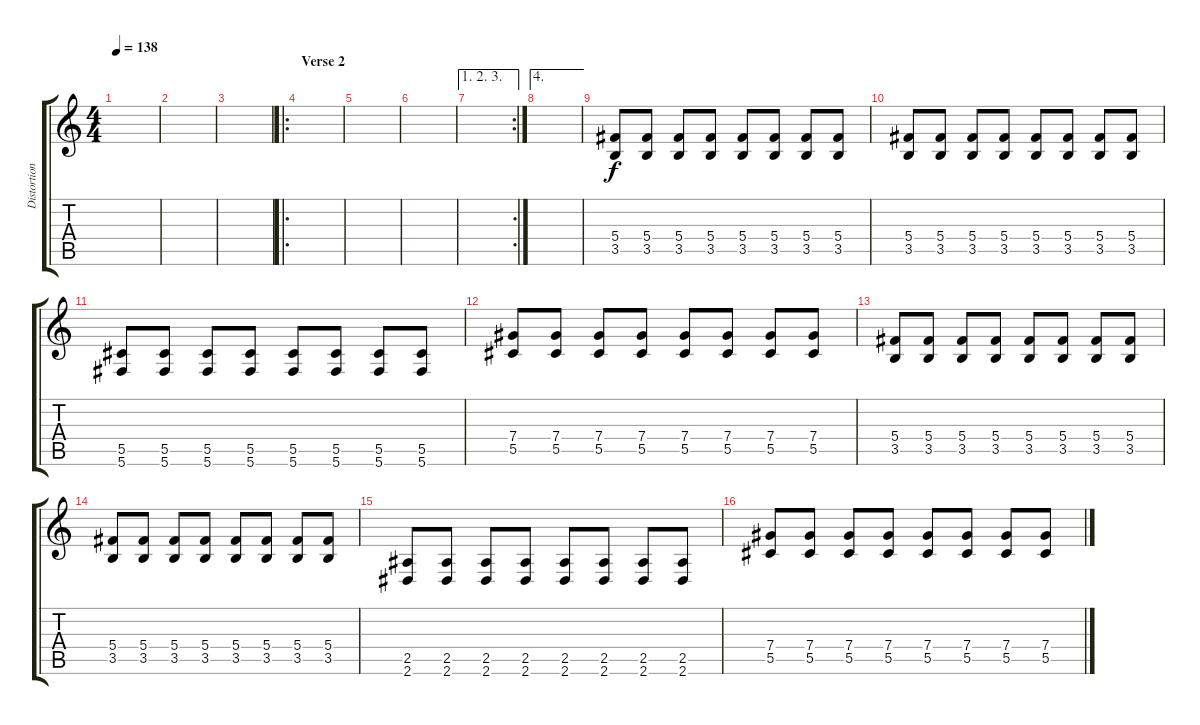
\track ("Distortion" "Distortion") {instrument distortionguitar}
\staff {score tabs}
\tuning (Eb4 Bb3 Gb3 Db3 Ab2 Db2) {hide}
\ts (4 4)
\tempo 138
\clef g2
\ks c
|
|
|
\ro
\section ("" "Verse 2")
|
|
|
\ae (1 2 3)
\rc 2
|
\ae 4
|
(5.4 3.5).8 (5.4 3.5).8 (5.4 3.5).8 (5.4 3.5).8 (5.4 3.5).8 (5.4 3.5).8 (5.4 3.5).8 (5.4 3.5).8 |
(5.4 3.5).8 (5.4 3.5).8 (5.4 3.5).8 (5.4 3.5).8 (5.4 3.5).8 (5.4 3.5).8 (5.4 3.5).8 (5.4 3.5).8 |
(5.5 5.6).8 (5.5 5.6).8 (5.5 5.6).8 (5.5 5.6).8 (5.5 5.6).8 (5.5 5.6).8 (5.5 5.6).8 (5.5 5.6).8 |
(7.4 5.5).8 (7.4 5.5).8 (7.4 5.5).8 (7.4 5.5).8 (7.4 5.5).8 (7.4 5.5).8 (7.4 5.5).8 (7.4 5.5).8 |
(5.4 3.5).8 (5.4 3.5).8 (5.4 3.5).8 (5.4 3.5).8 (5.4 3.5).8 (5.4 3.5).8 (5.4 3.5).8 (5.4 3.5).8 |
(5.4 3.5).8 (5.4 3.5).8 (5.4 3.5).8 (5.4 3.5).8 (5.4 3.5).8 (5.4 3.5).8 (5.4 3.5).8 (5.4 3.5).8 |
(2.5 2.6).8 (2.5 2.6).8 (2.5 2.6).8 (2.5 2.6).8 (2.5 2.6).8 (2.5 2.6).8 (2.5 2.6).8 (2.5 2.6).8 |
(7.4 5.5).8 (7.4 5.5).8 (7.4 5.5).8 (7.4 5.5).8 (7.4 5.5).8 (7.4 5.5).8 (7.4 5.5).8 (7.4 5.5).8
